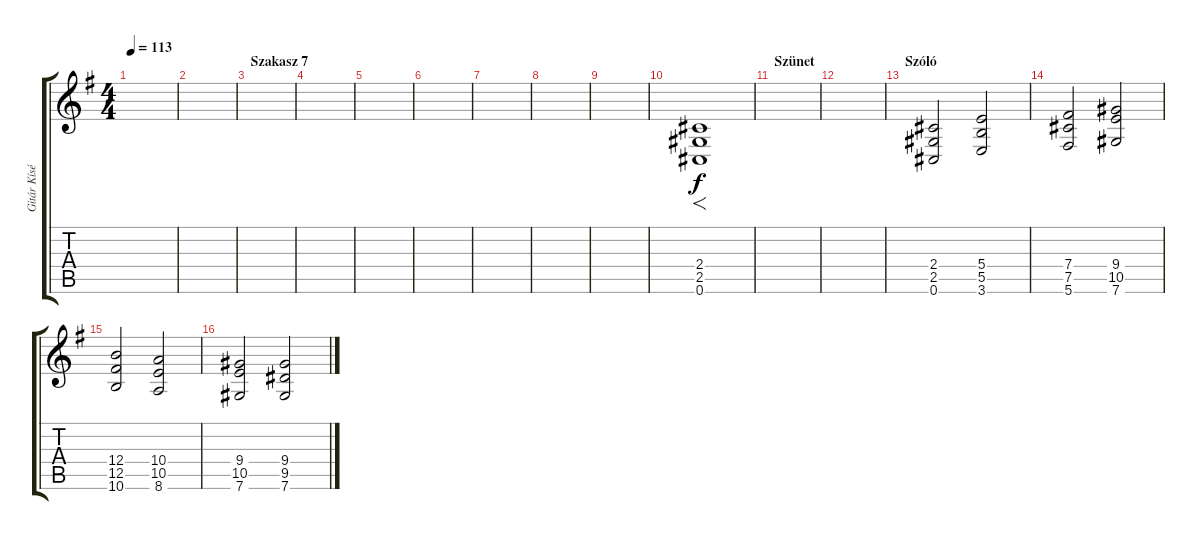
\track ("Gitár Kíséret 2" "Gitár Kísé") {instrument distortionguitar}
\staff {score tabs}
\tuning (Db4 Ab3 E3 B2 Gb2 Db2) {hide}
\ts (4 4)
\tempo 113
\clef g2
\ks g
|
|
\section ("" "Szakasz 7")
|
|
|
|
|
|
|
(2.4 2.5 0.6).1{f} |
\section ("" "Szünet")
|
|
\section ("" "Szóló")
(2.4 2.5 0.6).2 (5.4 5.5 3.6).2 |
(7.4 7.5 5.6).2 (9.4 10.5 7.6).2 |
(12.4 12.5 10.6).2 (10.4 10.5 8.6).2 |
(9.4 10.5 7.6).2 (9.4 9.5 7.6).2
